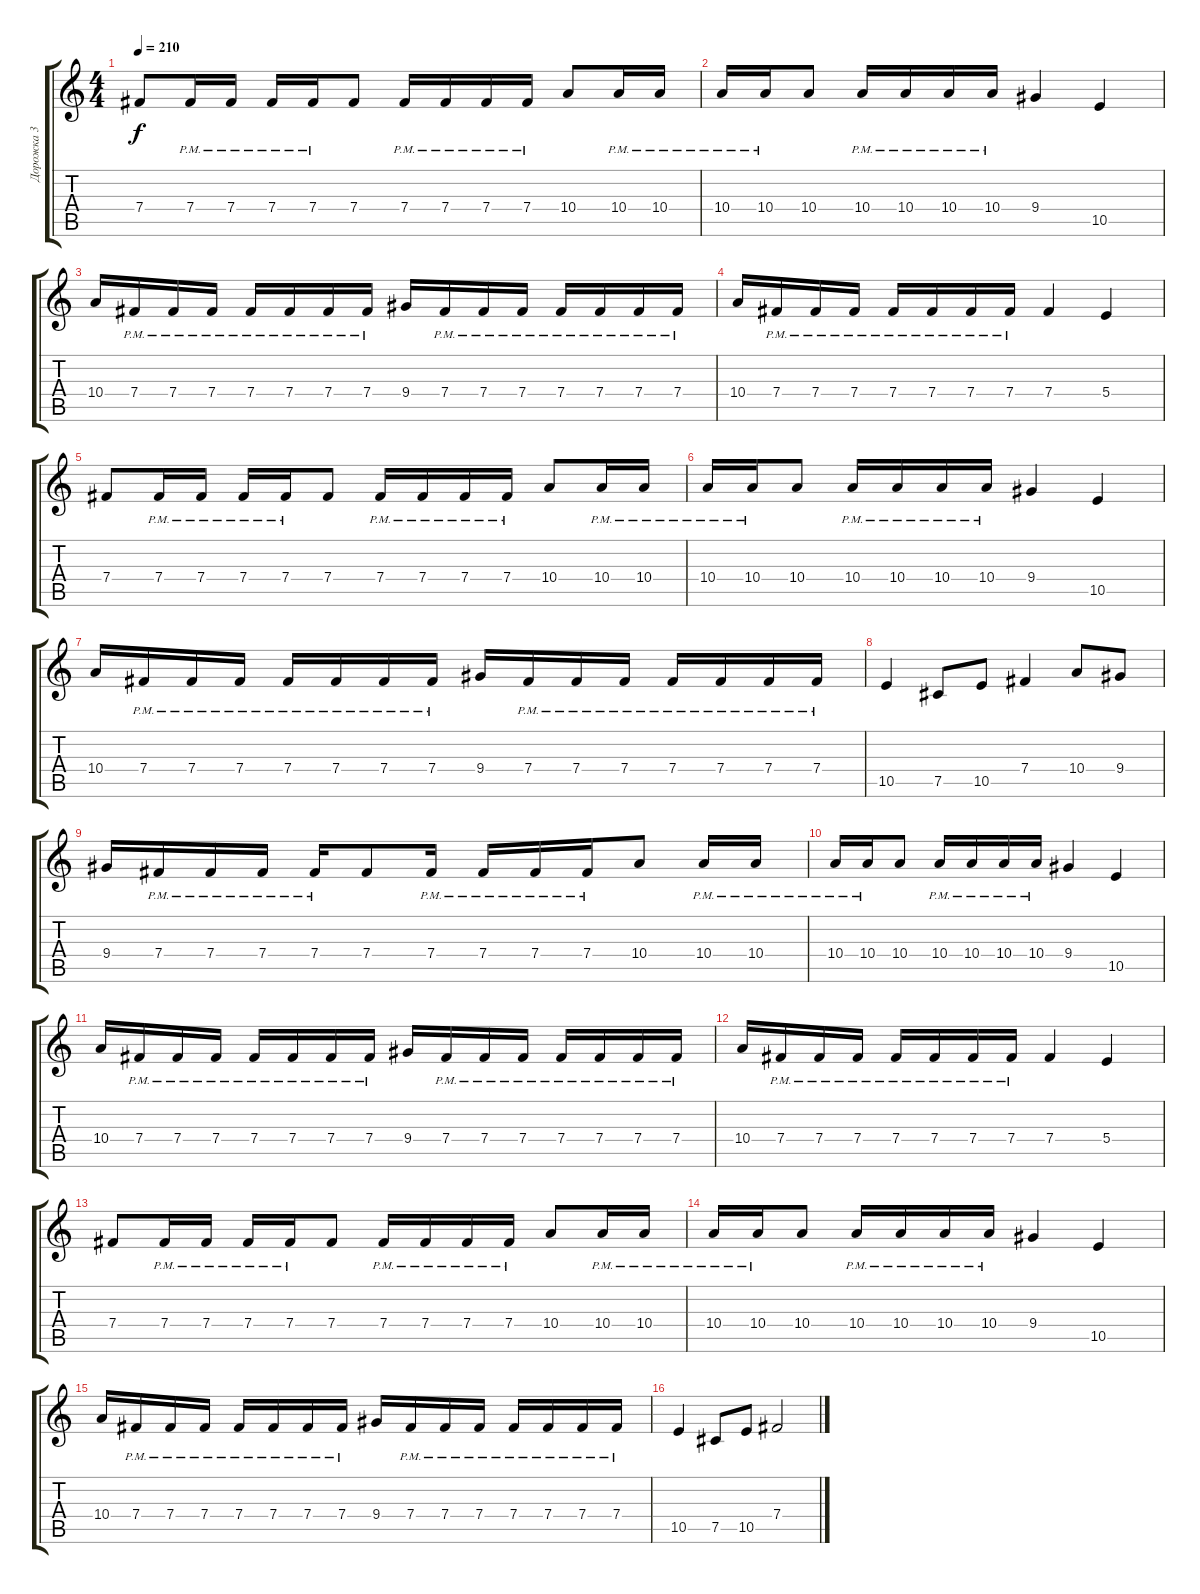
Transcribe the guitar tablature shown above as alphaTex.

\track ("Дорожка 3" "Дорожка 3") {instrument distortionguitar}
\staff {score tabs}
\tuning (Db4 Ab3 E3 B2 Gb2 Db2) {hide}
\ts (4 4)
\tempo 210
\clef g2
\ks c
7.4.8{dy f} 7.4{pm}.16 7.4{pm}.16 7.4{pm}.16 7.4{pm}.16 7.4.8 7.4{pm}.16 7.4{pm}.16 7.4{pm}.16 7.4{pm}.16 10.4.8 10.4{pm}.16 10.4{pm}.16 |
10.4{pm}.16 10.4{pm}.16 10.4.8 10.4{pm}.16 10.4{pm}.16 10.4{pm}.16 10.4{pm}.16 9.4.4 10.5.4 |
10.4.16 7.4{pm}.16 7.4{pm}.16 7.4{pm}.16 7.4{pm}.16 7.4{pm}.16 7.4{pm}.16 7.4{pm}.16 9.4.16 7.4{pm}.16 7.4{pm}.16 7.4{pm}.16 7.4{pm}.16 7.4{pm}.16 7.4{pm}.16 7.4{pm}.16 |
10.4.16 7.4{pm}.16 7.4{pm}.16 7.4{pm}.16 7.4{pm}.16 7.4{pm}.16 7.4{pm}.16 7.4{pm}.16 7.4.4 5.4.4 |
7.4.8 7.4{pm}.16 7.4{pm}.16 7.4{pm}.16 7.4{pm}.16 7.4.8 7.4{pm}.16 7.4{pm}.16 7.4{pm}.16 7.4{pm}.16 10.4.8 10.4{pm}.16 10.4{pm}.16 |
10.4{pm}.16 10.4{pm}.16 10.4.8 10.4{pm}.16 10.4{pm}.16 10.4{pm}.16 10.4{pm}.16 9.4.4 10.5.4 |
10.4.16 7.4{pm}.16 7.4{pm}.16 7.4{pm}.16 7.4{pm}.16 7.4{pm}.16 7.4{pm}.16 7.4{pm}.16 9.4.16 7.4{pm}.16 7.4{pm}.16 7.4{pm}.16 7.4{pm}.16 7.4{pm}.16 7.4{pm}.16 7.4{pm}.16 |
10.5.4 7.5.8 10.5.8 7.4.4 10.4.8 9.4.8 |
9.4.16 7.4{pm}.16 7.4{pm}.16 7.4{pm}.16 7.4{pm}.16 7.4.8 7.4{pm}.16 7.4{pm}.16 7.4{pm}.16 7.4{pm}.16 10.4.8 10.4{pm}.16 10.4{pm}.16 |
10.4{pm}.16 10.4{pm}.16 10.4.8 10.4{pm}.16 10.4{pm}.16 10.4{pm}.16 10.4{pm}.16 9.4.4 10.5.4 |
10.4.16 7.4{pm}.16 7.4{pm}.16 7.4{pm}.16 7.4{pm}.16 7.4{pm}.16 7.4{pm}.16 7.4{pm}.16 9.4.16 7.4{pm}.16 7.4{pm}.16 7.4{pm}.16 7.4{pm}.16 7.4{pm}.16 7.4{pm}.16 7.4{pm}.16 |
10.4.16 7.4{pm}.16 7.4{pm}.16 7.4{pm}.16 7.4{pm}.16 7.4{pm}.16 7.4{pm}.16 7.4{pm}.16 7.4.4 5.4.4 |
7.4.8 7.4{pm}.16 7.4{pm}.16 7.4{pm}.16 7.4{pm}.16 7.4.8 7.4{pm}.16 7.4{pm}.16 7.4{pm}.16 7.4{pm}.16 10.4.8 10.4{pm}.16 10.4{pm}.16 |
10.4{pm}.16 10.4{pm}.16 10.4.8 10.4{pm}.16 10.4{pm}.16 10.4{pm}.16 10.4{pm}.16 9.4.4 10.5.4 |
10.4.16 7.4{pm}.16 7.4{pm}.16 7.4{pm}.16 7.4{pm}.16 7.4{pm}.16 7.4{pm}.16 7.4{pm}.16 9.4.16 7.4{pm}.16 7.4{pm}.16 7.4{pm}.16 7.4{pm}.16 7.4{pm}.16 7.4{pm}.16 7.4{pm}.16 |
10.5.4 7.5.8 10.5.8 7.4.2
